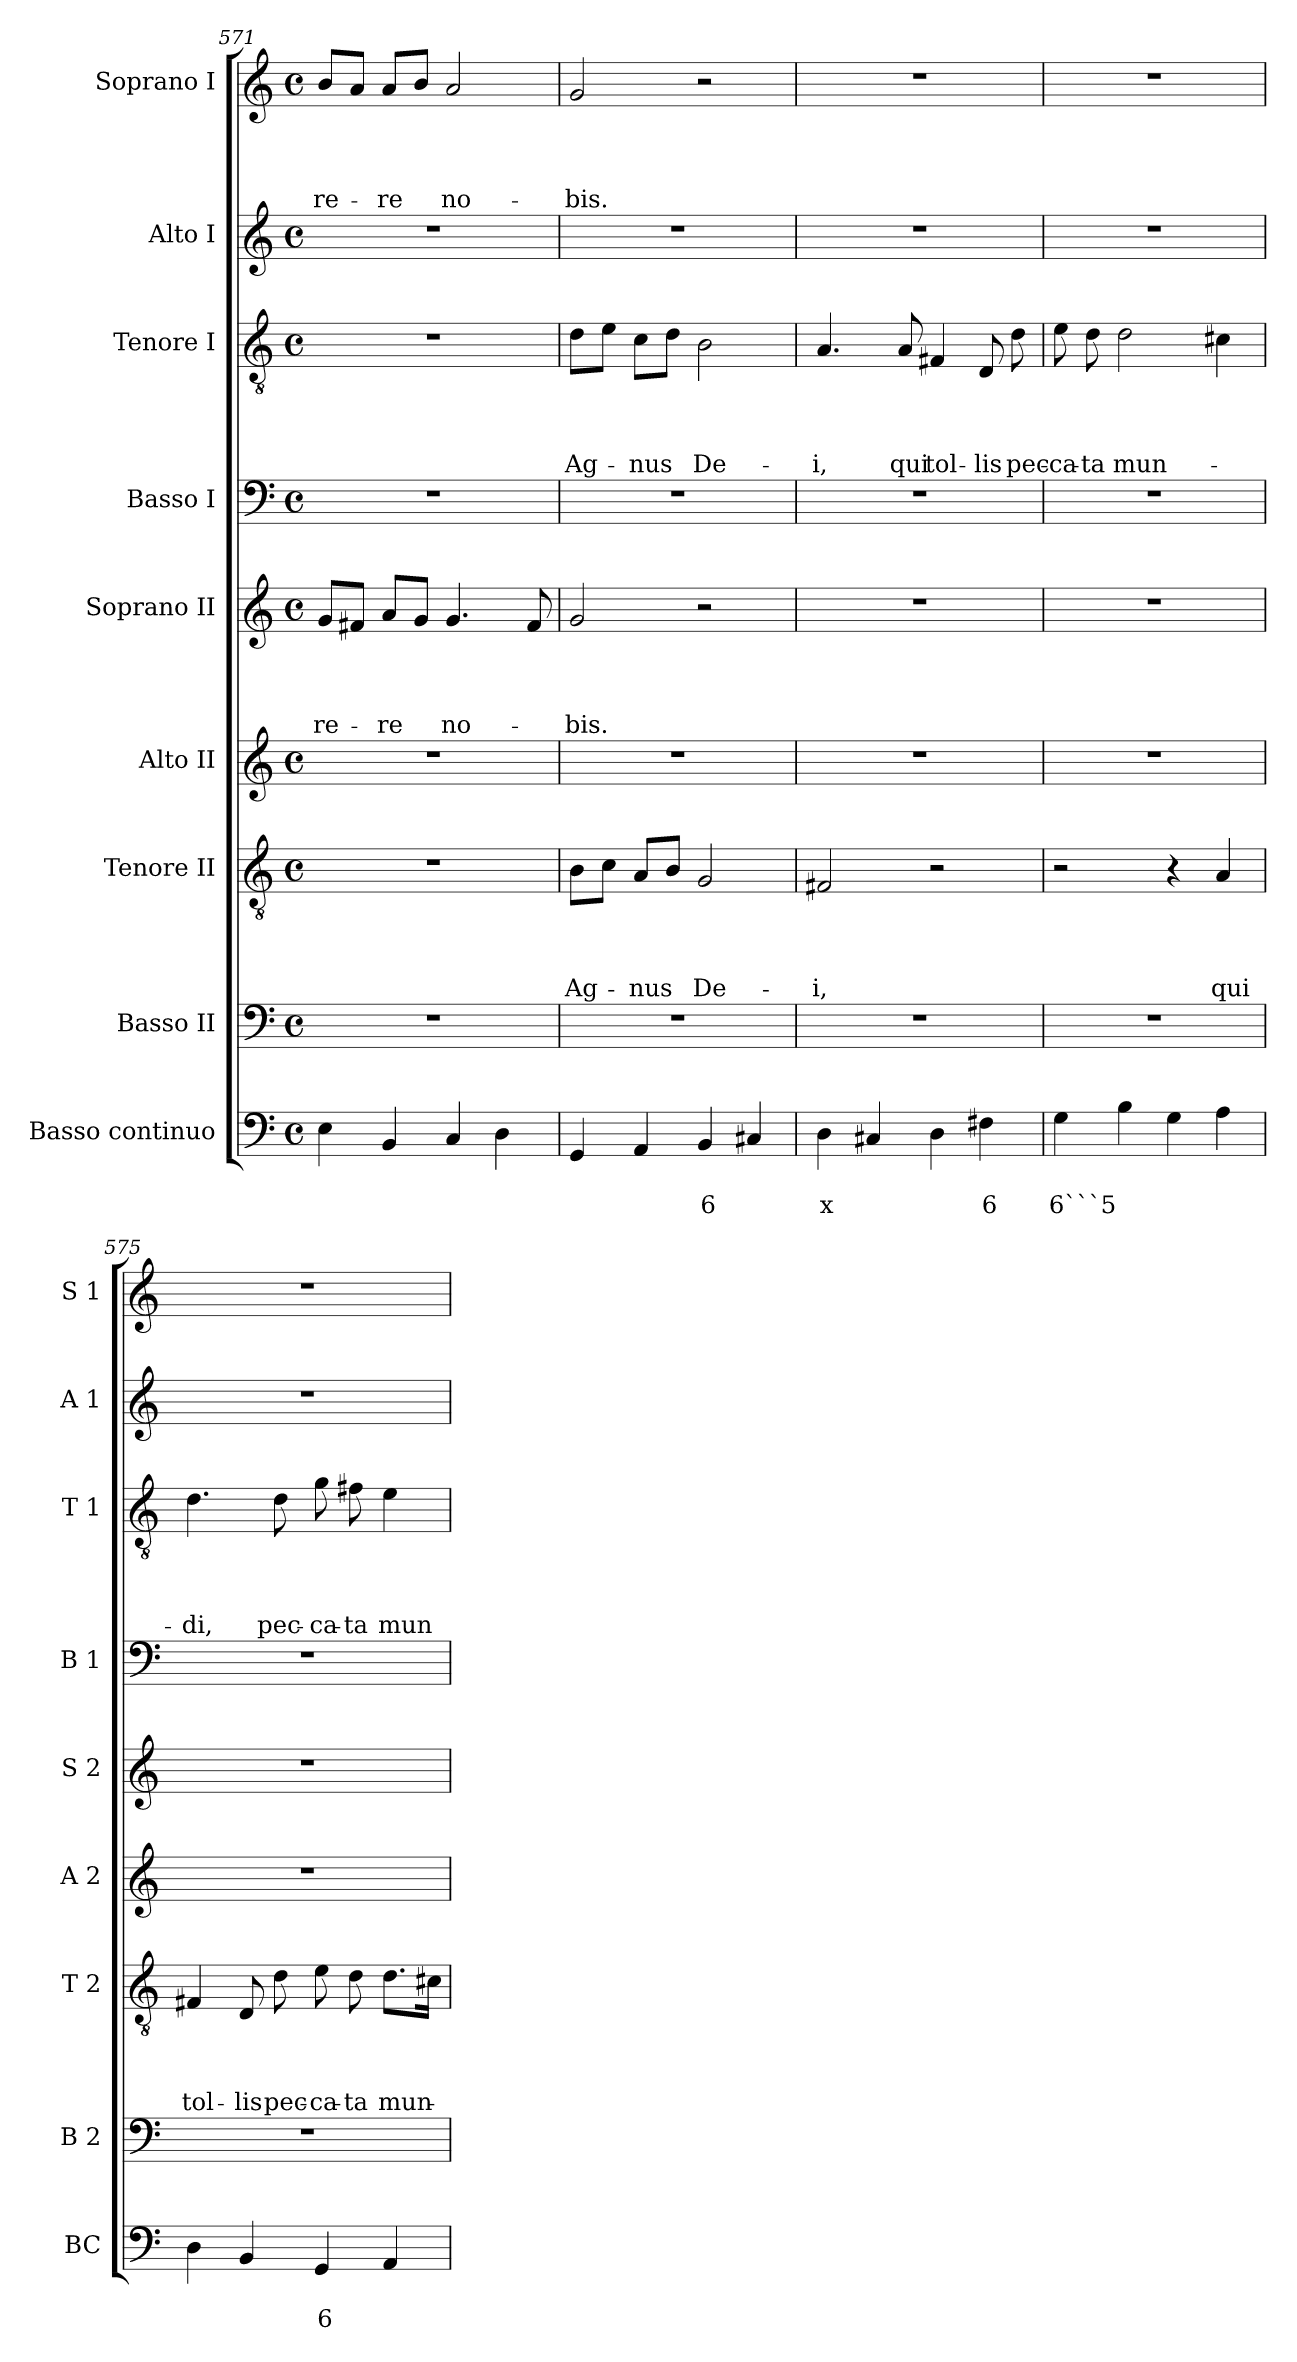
**kern	**text	**text	**kern	**kern	**text	**text	**text	**text	**kern	**kern	**text	**text	**text	**text	**kern	**kern	**text	**text	**text	**text	**kern	**kern	**text	**text	**text	**text
*part9	*part9	*part9	*part8	*part7	*part7	*part7	*part7	*part7	*part6	*part5	*part5	*part5	*part5	*part5	*part4	*part3	*part3	*part3	*part3	*part3	*part2	*part1	*part1	*part1	*part1	*part1
*staff9	*staff9	*staff9	*staff8	*staff7	*staff7	*staff7	*staff7	*staff7	*staff6	*staff5	*staff5	*staff5	*staff5	*staff5	*staff4	*staff3	*staff3	*staff3	*staff3	*staff3	*staff2	*staff1	*staff1	*staff1	*staff1	*staff1
*I"Basso continuo	*	*	*I"Basso II	*I"Tenore II	*	*	*	*	*I"Alto II	*I"Soprano II	*	*	*	*	*I"Basso I	*I"Tenore I	*	*	*	*	*I"Alto I	*I"Soprano I	*	*	*	*
*I'BC	*	*	*I'B 2	*I'T 2	*	*	*	*	*I'A 2	*I'S 2	*	*	*	*	*I'B 1	*I'T 1	*	*	*	*	*I'A 1	*I'S 1	*	*	*	*
*clefF4	*	*	*clefF4	*clefGv2	*	*	*	*	*clefG2	*clefG2	*	*	*	*	*clefF4	*clefGv2	*	*	*	*	*clefG2	*clefG2	*	*	*	*
*k[]	*	*	*k[]	*k[]	*	*	*	*	*k[]	*k[]	*	*	*	*	*k[]	*k[]	*	*	*	*	*k[]	*k[]	*	*	*	*
*C:	*	*	*C:	*C:	*	*	*	*	*C:	*C:	*	*	*	*	*C:	*C:	*	*	*	*	*C:	*C:	*	*	*	*
*M4/4	*	*	*M4/4	*M4/4	*	*	*	*	*M4/4	*M4/4	*	*	*	*	*M4/4	*M4/4	*	*	*	*	*M4/4	*M4/4	*	*	*	*
*met(c)	*	*	*met(c)	*met(c)	*	*	*	*	*met(c)	*met(c)	*	*	*	*	*met(c)	*met(c)	*	*	*	*	*met(c)	*met(c)	*	*	*	*
=571	=571	=571	=571	=571	=571	=571	=571	=571	=571	=571	=571	=571	=571	=571	=571	=571	=571	=571	=571	=571	=571	=571	=571	=571	=571	=571
!	!	!	!	!	!	!	!	!	!	!	!	!	!	!LO:LY:b	!	!	!	!	!	!	!	!	!	!	!	!LO:LY:b
4E\	.	.	1r	1r	.	.	.	.	1r	8g/L	.	.	.	-re-	1r	1r	.	.	.	.	1r	8b/L	.	.	.	-re-
.	.	.	.	.	.	.	.	.	.	8f#X/J	.	.	.	.	.	.	.	.	.	.	.	8a/J	.	.	.	.
!	!	!	!	!	!	!	!	!	!	!	!	!	!	!LO:LY:b	!	!	!	!	!	!	!	!	!	!	!	!LO:LY:b
4BB/	.	.	.	.	.	.	.	.	.	8a/L	.	.	.	-re	.	.	.	.	.	.	.	8a/L	.	.	.	-re
.	.	.	.	.	.	.	.	.	.	8g/J	.	.	.	.	.	.	.	.	.	.	.	8b/J	.	.	.	.
!	!	!	!	!	!	!	!	!	!	!	!	!	!	!LO:LY:b	!	!	!	!	!	!	!	!	!	!	!	!LO:LY:b
4C/	.	.	.	.	.	.	.	.	.	4.g/	.	.	.	no-	.	.	.	.	.	.	.	2a/	.	.	.	no-
4D\	.	.	.	.	.	.	.	.	.	.	.	.	.	.	.	.	.	.	.	.	.	.	.	.	.	.
.	.	.	.	.	.	.	.	.	.	8f#/	.	.	.	.	.	.	.	.	.	.	.	.	.	.	.	.
=572	=572	=572	=572	=572	=572	=572	=572	=572	=572	=572	=572	=572	=572	=572	=572	=572	=572	=572	=572	=572	=572	=572	=572	=572	=572	=572
!	!	!	!	!	!	!	!	!LO:LY:b	!	!	!	!	!	!LO:LY:b	!	!	!	!	!	!LO:LY:b	!	!	!	!	!	!LO:LY:b
4GG/	.	.	1r	8B\L	.	.	.	Ag-	1r	2g/	.	.	.	-bis.	1r	8d\L	.	.	.	Ag-	1r	2g/	.	.	.	-bis.
.	.	.	.	8c\J	.	.	.	.	.	.	.	.	.	.	.	8e\J	.	.	.	.	.	.	.	.	.	.
!	!	!	!	!	!	!	!	!LO:LY:b	!	!	!	!	!	!	!	!	!	!	!	!LO:LY:b	!	!	!	!	!	!
4AA/	.	.	.	8A/L	.	.	.	-nus	.	.	.	.	.	.	.	8c\L	.	.	.	-nus	.	.	.	.	.	.
.	.	.	.	8B/J	.	.	.	.	.	.	.	.	.	.	.	8d\J	.	.	.	.	.	.	.	.	.	.
!	!	!LO:LY:b	!	!	!	!	!	!LO:LY:b	!	!	!	!	!	!	!	!	!	!	!	!LO:LY:b	!	!	!	!	!	!
4BB/	.	6	.	2G/	.	.	.	De-	.	2r	.	.	.	.	.	2B\	.	.	.	De-	.	2r	.	.	.	.
4C#X/	.	.	.	.	.	.	.	.	.	.	.	.	.	.	.	.	.	.	.	.	.	.	.	.	.	.
=573	=573	=573	=573	=573	=573	=573	=573	=573	=573	=573	=573	=573	=573	=573	=573	=573	=573	=573	=573	=573	=573	=573	=573	=573	=573	=573
!	!	!LO:LY:b	!	!	!	!	!	!LO:LY:b	!	!	!	!	!	!	!	!	!	!	!	!LO:LY:b	!	!	!	!	!	!
4D\	.	x	1r	2F#X/	.	.	.	-i,	1r	1r	.	.	.	.	1r	4.A/	.	.	.	-i,	1r	1r	.	.	.	.
4C#X/	.	.	.	.	.	.	.	.	.	.	.	.	.	.	.	.	.	.	.	.	.	.	.	.	.	.
!	!	!	!	!	!	!	!	!	!	!	!	!	!	!	!	!	!	!	!	!LO:LY:b	!	!	!	!	!	!
.	.	.	.	.	.	.	.	.	.	.	.	.	.	.	.	8A/	.	.	.	qui	.	.	.	.	.	.
!	!	!	!	!	!	!	!	!	!	!	!	!	!	!	!	!	!	!	!	!LO:LY:b	!	!	!	!	!	!
4D\	.	.	.	2r	.	.	.	.	.	.	.	.	.	.	.	4F#X/	.	.	.	tol-	.	.	.	.	.	.
!	!	!LO:LY:b	!	!	!	!	!	!	!	!	!	!	!	!	!	!	!	!	!	!LO:LY:b	!	!	!	!	!	!
4F#X\	.	6	.	.	.	.	.	.	.	.	.	.	.	.	.	8D/	.	.	.	-lis	.	.	.	.	.	.
!	!	!	!	!	!	!	!	!	!	!	!	!	!	!	!	!	!	!	!	!LO:LY:b	!	!	!	!	!	!
.	.	.	.	.	.	.	.	.	.	.	.	.	.	.	.	8d\	.	.	.	pec-	.	.	.	.	.	.
=574	=574	=574	=574	=574	=574	=574	=574	=574	=574	=574	=574	=574	=574	=574	=574	=574	=574	=574	=574	=574	=574	=574	=574	=574	=574	=574
!	!	!LO:LY:b	!	!	!	!	!	!	!	!	!	!	!	!	!	!	!	!	!	!LO:LY:b	!	!	!	!	!	!
4G\	.	6```5	1r	2r	.	.	.	.	1r	1r	.	.	.	.	1r	8e\	.	.	.	-ca-	1r	1r	.	.	.	.
!	!	!	!	!	!	!	!	!	!	!	!	!	!	!	!	!	!	!	!	!LO:LY:b	!	!	!	!	!	!
.	.	.	.	.	.	.	.	.	.	.	.	.	.	.	.	8d\	.	.	.	-ta	.	.	.	.	.	.
!	!	!	!	!	!	!	!	!	!	!	!	!	!	!	!	!	!	!	!	!LO:LY:b	!	!	!	!	!	!
4B\	.	.	.	.	.	.	.	.	.	.	.	.	.	.	.	2d\	.	.	.	mun-	.	.	.	.	.	.
4G\	.	.	.	4r	.	.	.	.	.	.	.	.	.	.	.	.	.	.	.	.	.	.	.	.	.	.
!	!	!	!	!	!	!	!	!LO:LY:b	!	!	!	!	!	!	!	!	!	!	!	!	!	!	!	!	!	!
4A\	.	.	.	4A/	.	.	.	qui	.	.	.	.	.	.	.	4c#X\	.	.	.	.	.	.	.	.	.	.
!!LO:PB:g=z
=575	=575	=575	=575	=575	=575	=575	=575	=575	=575	=575	=575	=575	=575	=575	=575	=575	=575	=575	=575	=575	=575	=575	=575	=575	=575	=575
!	!	!	!	!	!	!	!	!LO:LY:b	!	!	!	!	!	!	!	!	!	!	!	!LO:LY:b	!	!	!	!	!	!
4D\	.	.	1r	4F#X/	.	.	.	tol-	1r	1r	.	.	.	.	1r	4.d\	.	.	.	-di,	1r	1r	.	.	.	.
!	!	!	!	!	!	!	!	!LO:LY:b	!	!	!	!	!	!	!	!	!	!	!	!	!	!	!	!	!	!
4BB/	.	.	.	8D/	.	.	.	-lis	.	.	.	.	.	.	.	.	.	.	.	.	.	.	.	.	.	.
!	!	!	!	!	!	!	!	!LO:LY:b	!	!	!	!	!	!	!	!	!	!	!	!LO:LY:b	!	!	!	!	!	!
.	.	.	.	8d\	.	.	.	pec-	.	.	.	.	.	.	.	8d\	.	.	.	pec-	.	.	.	.	.	.
!	!	!LO:LY:b	!	!	!	!	!	!LO:LY:b	!	!	!	!	!	!	!	!	!	!	!	!LO:LY:b	!	!	!	!	!	!
4GG/	.	6	.	8e\	.	.	.	-ca-	.	.	.	.	.	.	.	8g\	.	.	.	-ca-	.	.	.	.	.	.
!	!	!	!	!	!	!	!	!LO:LY:b	!	!	!	!	!	!	!	!	!	!	!	!LO:LY:b	!	!	!	!	!	!
.	.	.	.	8d\	.	.	.	-ta	.	.	.	.	.	.	.	8f#X\	.	.	.	-ta	.	.	.	.	.	.
!	!	!	!	!	!	!	!	!LO:LY:b	!	!	!	!	!	!	!	!	!	!	!	!LO:LY:b	!	!	!	!	!	!
4AA/	.	.	.	8.d\L	.	.	.	mun-	.	.	.	.	.	.	.	4e\	.	.	.	mun-	.	.	.	.	.	.
.	.	.	.	16c#X\Jk	.	.	.	.	.	.	.	.	.	.	.	.	.	.	.	.	.	.	.	.	.	.
=	=	=	=	=	=	=	=	=	=	=	=	=	=	=	=	=	=	=	=	=	=	=	=	=	=	=
*-	*-	*-	*-	*-	*-	*-	*-	*-	*-	*-	*-	*-	*-	*-	*-	*-	*-	*-	*-	*-	*-	*-	*-	*-	*-	*-
